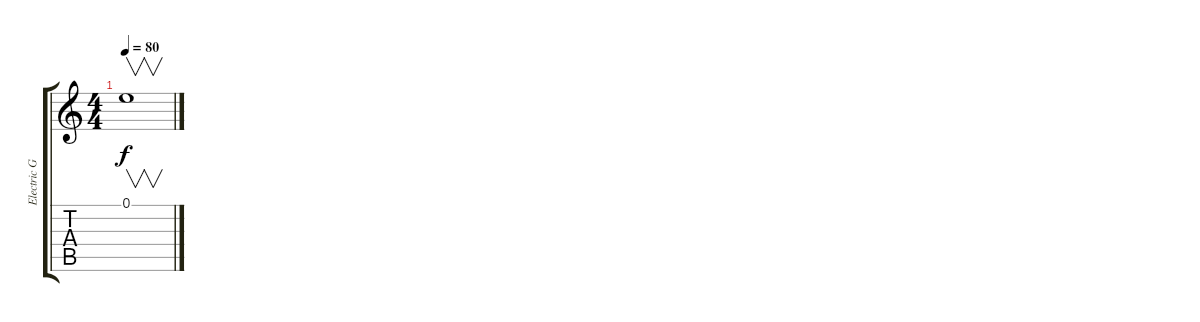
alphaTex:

\track ("Electric Guitar 1" "Electric G") {instrument electricguitarjazz}
\staff {score tabs}
\tuning (E4 B3 G3 D3 A2 E2) {hide}
\ts (4 4)
\tempo 80
\clef g2
\ks c
0.1.1{v dy f}
